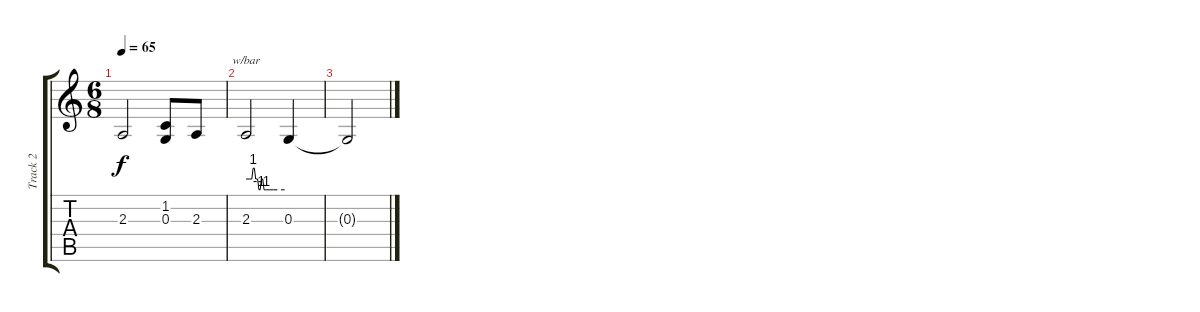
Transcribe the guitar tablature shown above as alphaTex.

\track ("Track 2" "Track 2") {instrument flute}
\staff {score tabs}
\tuning (E4 B3 G3 D3 A2 E2) {hide}
\ts (6 8)
\tempo 65
\clef g2
\ks c
2.3{t}.2{dy f} (1.2{t} 0.3).8 2.3.8 |
2.3.2{tbe (custom default 0 0 5 0 9 0 11 4 13 4 15 0 18 0 20 -4 22 -4 24 0 26 0 28 -4 30 -4 37 -4 43 -4 60 -4)} 0.3.4 |
0.3{t}.2
